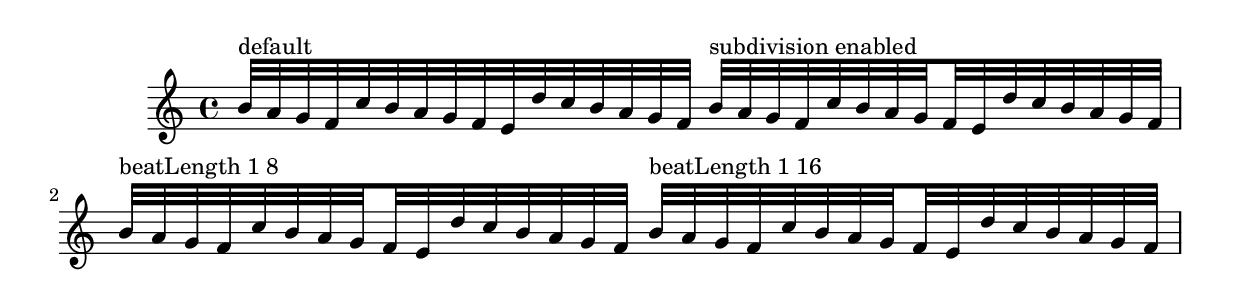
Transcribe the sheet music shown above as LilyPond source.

%%  Do not edit this file; it is auto-generated from LSR!
\version "2.11.35"

\header { texidoc = "
Lilypond can subdivide beams automatically. Set the property
subdivideBeams, and beams are subdivided at beat positions (as
specified in beat length)
" }

\relative{ b'32^"default"[ a g f c' b a g f e d' c b a g f ]
	       \set subdivideBeams = ##t
	       b32^"subdivision enabled"[ a g f c' b a g f e d' c b a g f ] 
	       \set Score.beatLength = #(ly:make-moment 1 8)
	       b32^"beatLength 1 8"[ a g f c' b a g f e d' c b a g f ]
	       \set Score.beatLength = #(ly:make-moment 1 16)
	       b32^"beatLength 1 16"[ a g f c' b a g f e d' c b a g f ]
    }

